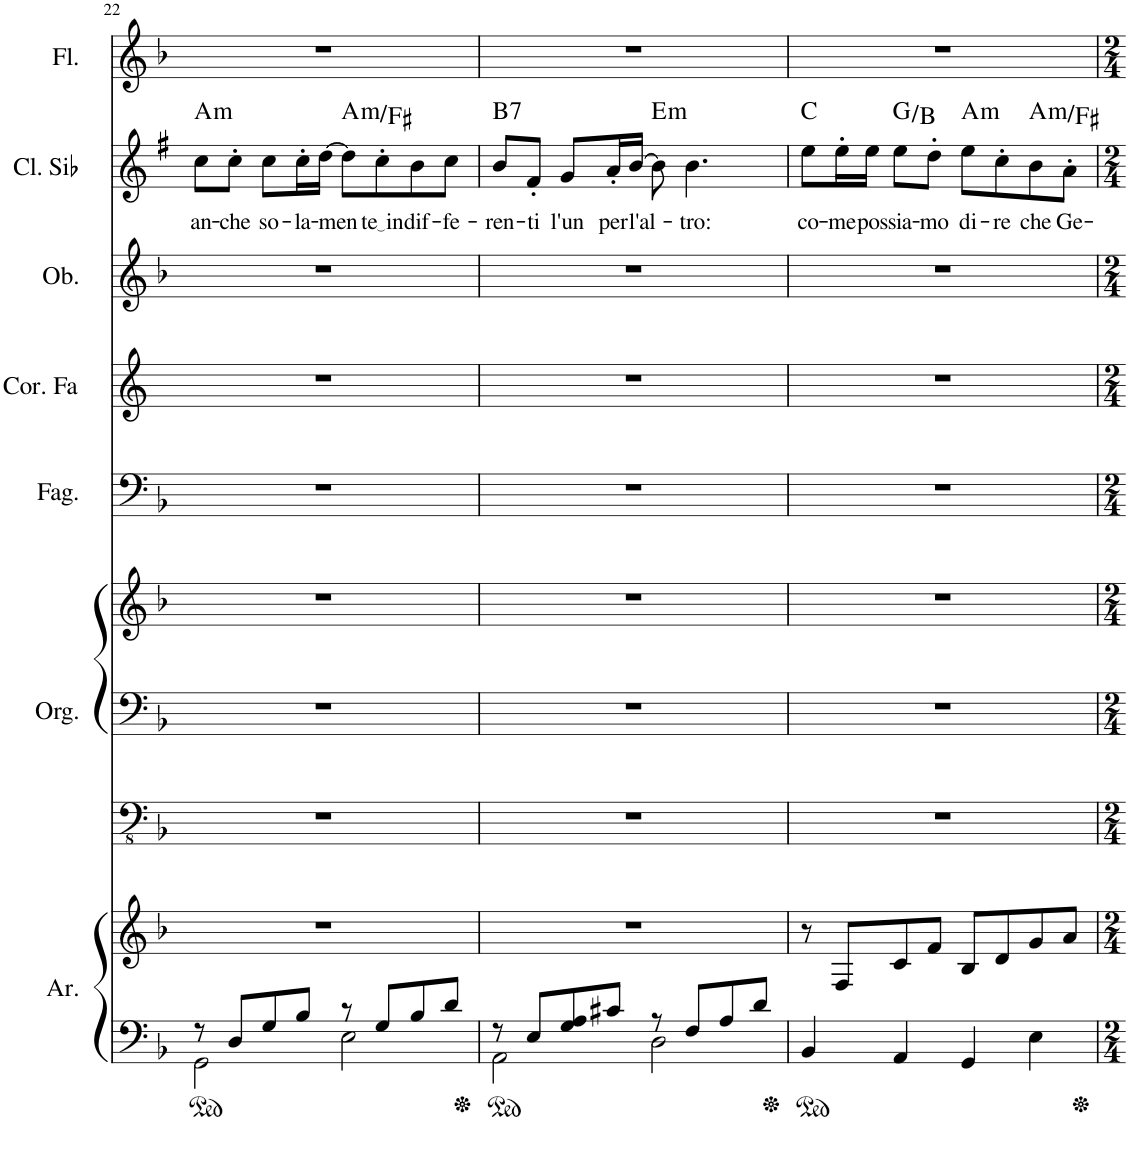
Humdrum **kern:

**kern	**kern	**kern	**kern	**kern	**kern	**kern	**kern	**kern	**text	**harte	**kern
*part7	*part7	*part6	*part6	*part6	*part5	*part4	*part3	*part2	*part2	*part2	*part1
*staff10	*staff9	*staff8	*staff7	*staff6	*staff5	*staff4	*staff3	*staff2	*staff2	*	*staff1
*I"Arpa	*	*I"Organo a canne	*	*	*I"Fagotto	*I"Corno in Fa	*I"Oboe	*I"Clarinetto in Sib	*	*	*I"Flauto
*I'Ar.	*	*I'Org.	*	*	*I'Fag.	*I'Cor. Fa	*I'Ob.	*I'Cl. Sib	*	*	*I'Fl.
!!LO:PB:g=z
*clefF4	*clefG2	*clefFv4	*clefF4	*clefG2	*clefF4	*clefG2	*clefG2	*clefG2	*	*	*clefG2
*	*	*	*	*	*	*Trd4c7	*	*Trd1c2	*	*	*
*k[b-]	*k[b-]	*k[b-]	*k[b-]	*k[b-]	*k[b-]	*k[]	*k[b-]	*k[f#]	*	*	*k[b-]
*M4/4	*M4/4	*M4/4	*M4/4	*M4/4	*M4/4	*M4/4	*M4/4	*M4/4	*	*	*M4/4
*met(c)	*met(c)	*met(c)	*met(c)	*met(c)	*met(c)	*met(c)	*met(c)	*met(c)	*	*	*met(c)
=22	=22	=22	=22	=22	=22	=22	=22	=22	=22	=22	=22
*^	*	*	*	*	*	*	*	*	*	*	*
!	!	!	!	!	!	!	!	!	!	!LO:LY:b	!LO:H:kt=m	!
8r	2GG\	1r	1r	1r	1r	1r	1r	1r	8cc\L	an-	A:min	1r
!	!	!	!	!	!	!	!	!	!	!LO:LY:b	!	!
8D/L	.	.	.	.	.	.	.	.	8cc'\J	-che	.	.
!	!	!	!	!	!	!	!	!	!	!LO:LY:b	!	!
8G/	.	.	.	.	.	.	.	.	8cc\L	so-	.	.
!	!	!	!	!	!	!	!	!	!	!LO:LY:b	!	!
8B-/J	.	.	.	.	.	.	.	.	16cc'\L	-la-	.	.
!	!	!	!	!	!	!	!	!	!	!LO:LY:b	!	!
.	.	.	.	.	.	.	.	.	[16dd\JJ	-men-	.	.
!	!	!	!	!	!	!	!	!	!	!	!LO:H:kt=m	!
8r	2E\	.	.	.	.	.	.	.	8dd\L]	.	A:min/6	.
!	!	!	!	!	!	!	!	!	!	!LO:LY:b	!	!
8G/L	.	.	.	.	.	.	.	.	8cc'\	te in	.	.
!	!	!	!	!	!	!	!	!	!	!LO:LY:b	!	!
8B-/	.	.	.	.	.	.	.	.	8b\	-dif-	.	.
!	!	!	!	!	!	!	!	!	!	!LO:LY:b	!	!
8d/J	.	.	.	.	.	.	.	.	8cc\J	-fe-	.	.
=23	=23	=23	=23	=23	=23	=23	=23	=23	=23	=23	=23	=23
!	!	!	!	!	!	!	!	!	!	!LO:LY:b	!LO:H:kt=7	!
8r	2AA\	1r	1r	1r	1r	1r	1r	1r	8b/L	-ren-	B:7	1r
!	!	!	!	!	!	!	!	!	!	!LO:LY:b	!	!
8E/L	.	.	.	.	.	.	.	.	8f#'/J	-ti	.	.
!	!	!	!	!	!	!	!	!	!	!LO:LY:b	!	!
8G/ 8A/	.	.	.	.	.	.	.	.	8g/L	l'un	.	.
!	!	!	!	!	!	!	!	!	!	!LO:LY:b	!	!
8c#X/J	.	.	.	.	.	.	.	.	16a'/L	per	.	.
!	!	!	!	!	!	!	!	!	!	!LO:LY:b	!	!
.	.	.	.	.	.	.	.	.	[16b/JJ	l'al-	.	.
!	!	!	!	!	!	!	!	!	!	!	!LO:H:kt=m	!
8r	2D\	.	.	.	.	.	.	.	8b\]	.	E:min	.
!	!	!	!	!	!	!	!	!	!	!LO:LY:b	!	!
8F/L	.	.	.	.	.	.	.	.	4.b\	-tro:	.	.
8A/	.	.	.	.	.	.	.	.	.	.	.	.
8d/J	.	.	.	.	.	.	.	.	.	.	.	.
*v	*v	*	*	*	*	*	*	*	*	*	*	*
=24	=24	=24	=24	=24	=24	=24	=24	=24	=24	=24	=24
!	!	!	!	!	!	!	!	!	!LO:LY:b	!	!
4BB-/	8r	1r	1r	1r	1r	1r	1r	8ee\L	co-	C:maj	1r
!	!	!	!	!	!	!	!	!	!LO:LY:b	!	!
.	8F/L	.	.	.	.	.	.	16ee'\L	-me	.	.
!	!	!	!	!	!	!	!	!	!LO:LY:b	!	!
.	.	.	.	.	.	.	.	16ee\JJ	pos-	.	.
!	!	!	!	!	!	!	!	!	!LO:LY:b	!	!
4AA/	8c/	.	.	.	.	.	.	8ee\L	-sia-	G:maj/3	.
!	!	!	!	!	!	!	!	!	!LO:LY:b	!	!
.	8f/J	.	.	.	.	.	.	8dd'\J	-mo	.	.
!	!	!	!	!	!	!	!	!	!LO:LY:b	!LO:H:kt=m	!
4GG/	8B-/L	.	.	.	.	.	.	8ee\L	di-	A:min	.
!	!	!	!	!	!	!	!	!	!LO:LY:b	!	!
.	8d/	.	.	.	.	.	.	8cc'\	-re	.	.
!	!	!	!	!	!	!	!	!	!LO:LY:b	!LO:H:kt=m	!
4E\	8g/	.	.	.	.	.	.	8b\	che	A:min/6	.
!	!	!	!	!	!	!	!	!	!LO:LY:b	!	!
.	8a/J	.	.	.	.	.	.	8a'\J	Ge-	.	.
=	=	=	=	=	=	=	=	=	=	=	=
*-	*-	*-	*-	*-	*-	*-	*-	*-	*-	*-	*-
